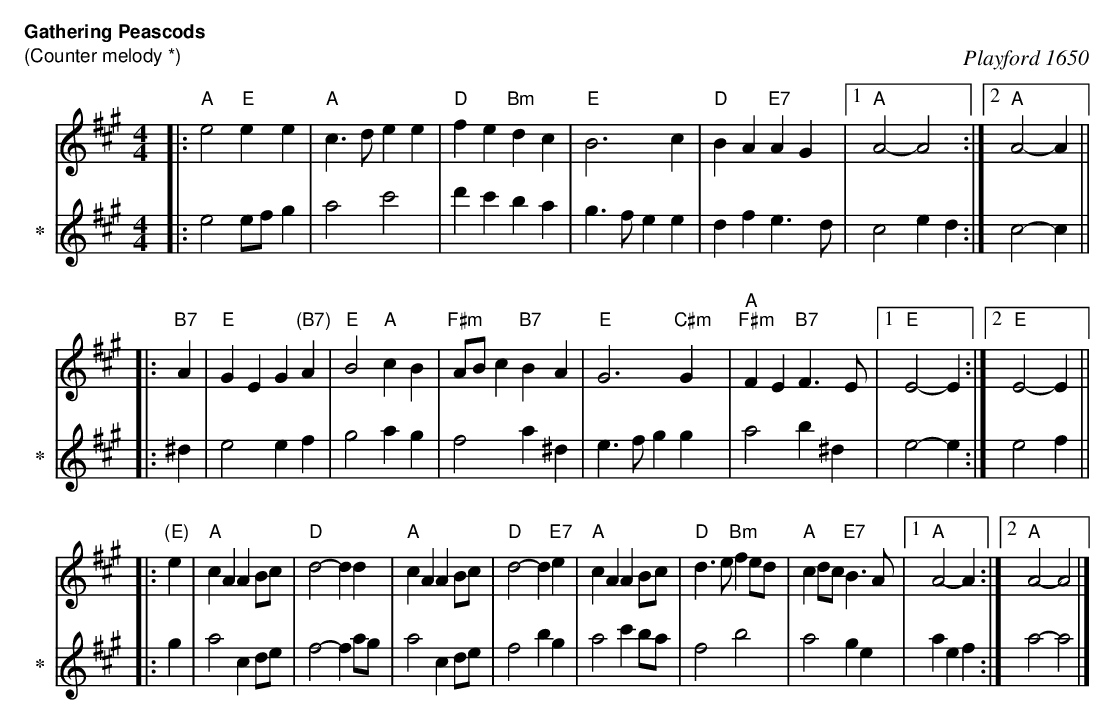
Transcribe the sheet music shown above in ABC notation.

X:1
T:Gathering Peascods
T:(Counter melody *)
C:Playford 1650
M:4/4
L:1/4
K:A
V:1
|: "A"e2 "E"ee | "A"c>d ee | "D"fe "Bm"dc | "E"B3c | "D"BA "E7"AG |[1 "A"A2-A2 :|2 "A"A2-A ||
|: "B7"A |"E"GEG "(B7)"A | "E"B2 "A"cB | "F#m"A/B/c "B7"BA | "E"G3 """C#m"Gy | "A""F#m"FE "B7"F>E |1 "E"E2-E :|2 "E"E2-E ||
|: "(E)"e |"A"cAAB/c/ | "D"d2- dd | "A"cAAB/c/ | "D"d2- d"E7"e | "A"cAAB/c/ | "D"d>e "Bm"fe/d/ | "A"cd/c/ "E7"B>A |1 "A"A2-A :|2 "A"A2-A2 |]
V:2 sname=*
|: e2 e/f/g | a2 c'2 | d'c' ba | g>f ee | df e>d |1 c2 ed :|2 c2-c ||
|:^d | e2 ef | g2 ag | f2 a^d | e>f gg | a2 b^d |1 e2- e :|2 e2- f ||
|: g | a2 cd/e/ | f2- fa/g/ | a2 cd/e/ | f2 bg | a2 c'b/a/ | f2 b2 | a2 ge |1 ae f :|2a2- a2 |]
